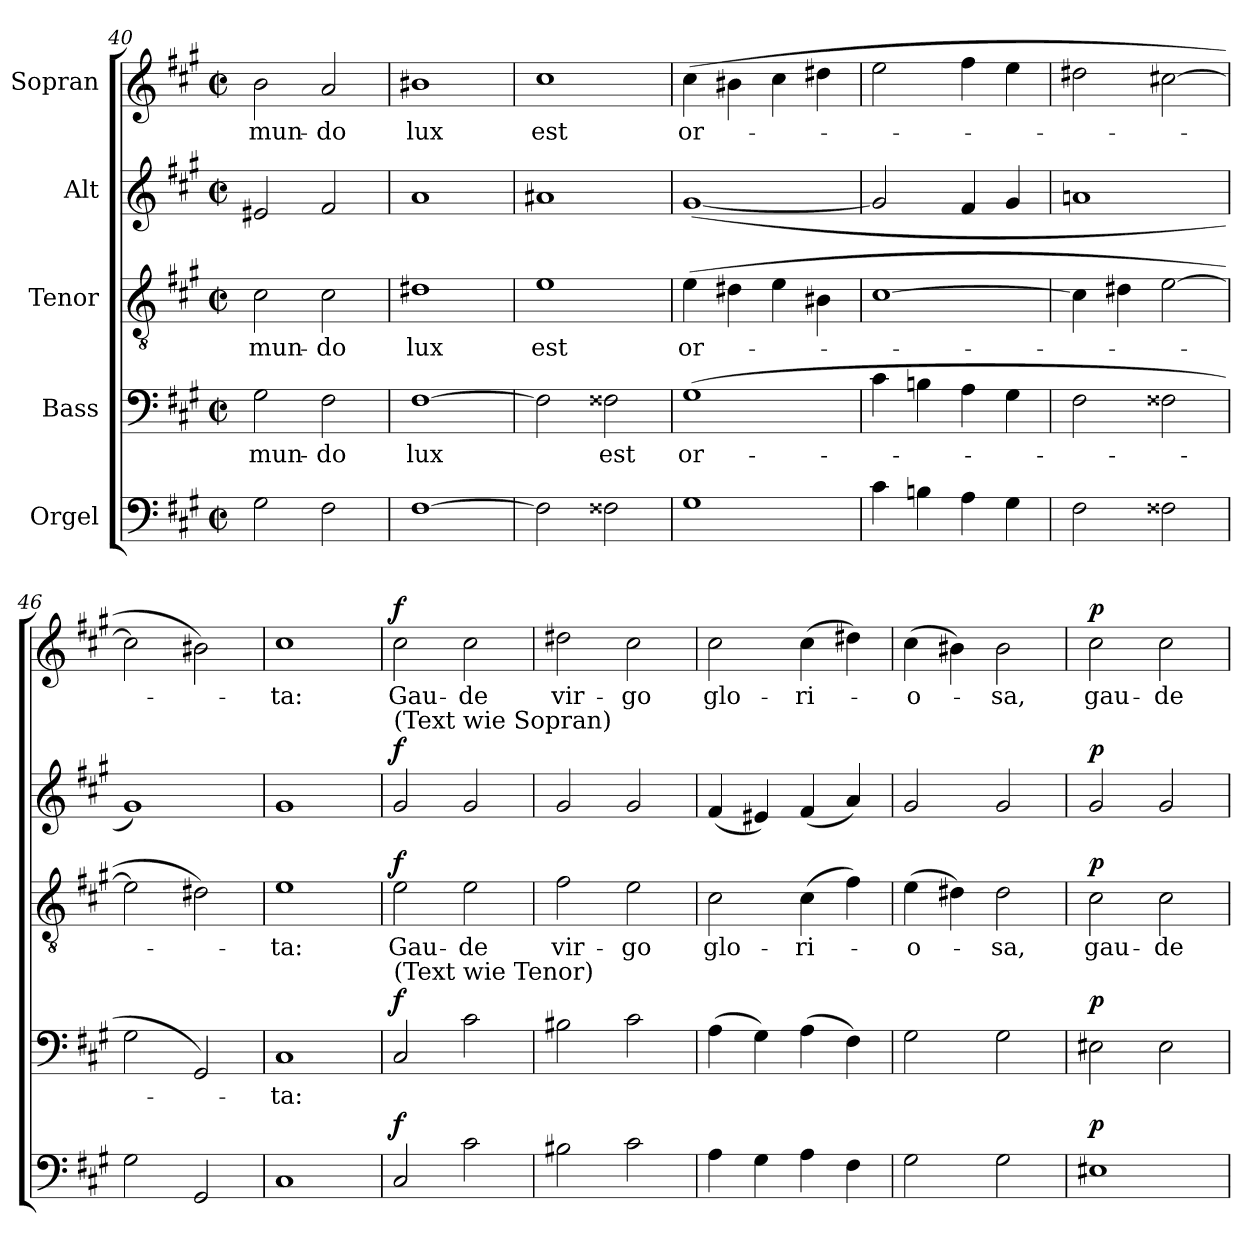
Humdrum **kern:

**kern	**dynam	**kern	**text	**dynam	**kern	**text	**dynam	**kern	**dynam	**kern	**text	**dynam
*part5	*part5	*part4	*part4	*part4	*part3	*part3	*part3	*part2	*part2	*part1	*part1	*part1
*staff5	*staff5	*staff4	*staff4	*staff4	*staff3	*staff3	*staff3	*staff2	*staff2	*staff1	*staff1	*staff1
*I"Orgel	*	*I"Bass	*	*	*I"Tenor	*	*	*I"Alt	*	*I"Sopran	*	*
*clefF4	*	*clefF4	*	*	*clefGv2	*	*	*clefG2	*	*clefG2	*	*
*k[f#c#g#]	*	*k[f#c#g#]	*	*	*k[f#c#g#]	*	*	*k[f#c#g#]	*	*k[f#c#g#]	*	*
*M2/2	*	*M2/2	*	*	*M2/2	*	*	*M2/2	*	*M2/2	*	*
*met(c|)	*	*met(c|)	*	*	*met(c|)	*	*	*met(c|)	*	*met(c|)	*	*
=40	=40	=40	=40	=40	=40	=40	=40	=40	=40	=40	=40	=40
!	!	!	!LO:LY:b	!	!	!LO:LY:b	!	!	!	!	!LO:LY:b	!
2G#\	.	2G#\	mun-	.	2c#\	mun-	.	2e#X/	.	2b\	mun-	.
!	!	!	!LO:LY:b	!	!	!LO:LY:b	!	!	!	!	!LO:LY:b	!
2F#\	.	2F#\	-do	.	2c#\	-do	.	2f#/	.	2a/	-do	.
=41	=41	=41	=41	=41	=41	=41	=41	=41	=41	=41	=41	=41
!	!	!	!LO:LY:b	!	!	!LO:LY:b	!	!	!	!	!LO:LY:b	!
[1F#	.	[1F#	lux	.	1d#X	lux	.	1a	.	1b#X	lux	.
=42	=42	=42	=42	=42	=42	=42	=42	=42	=42	=42	=42	=42
!	!	!	!	!	!	!LO:LY:b	!	!	!	!	!LO:LY:b	!
2F#\]	.	2F#\]	.	.	1e	est	.	1a#X	.	1cc#	est	.
!	!	!	!LO:LY:b	!	!	!	!	!	!	!	!	!
2F##X\	.	2F##X\	est	.	.	.	.	.	.	.	.	.
=43	=43	=43	=43	=43	=43	=43	=43	=43	=43	=43	=43	=43
!	!	!	!LO:LY:b	!	!	!LO:LY:b	!	!	!	!	!LO:LY:b	!
1G#	.	(1G#	or-	.	(4e\	or-	.	([1g#	.	(4cc#\	or-	.
.	.	.	.	.	4d#X\	.	.	.	.	4b#X\	.	.
.	.	.	.	.	4e\	.	.	.	.	4cc#\	.	.
.	.	.	.	.	4B#X\	.	.	.	.	4dd#X\	.	.
=44	=44	=44	=44	=44	=44	=44	=44	=44	=44	=44	=44	=44
4c#\	.	4c#\	.	.	[1c#	.	.	2g#/]	.	2ee\	.	.
4Bn\	.	4Bn\	.	.	.	.	.	.	.	.	.	.
4A\	.	4A\	.	.	.	.	.	4f#/	.	4ff#\	.	.
4G#\	.	4G#\	.	.	.	.	.	4g#/	.	4ee\	.	.
=45	=45	=45	=45	=45	=45	=45	=45	=45	=45	=45	=45	=45
2F#\	.	2F#\	.	.	4c#\]	.	.	1an	.	2dd#X\	.	.
.	.	.	.	.	4d#X\	.	.	.	.	.	.	.
2F##X\	.	2F##X\	.	.	[2e\	.	.	.	.	[2cc#X\	.	.
=46	=46	=46	=46	=46	=46	=46	=46	=46	=46	=46	=46	=46
2G#\	.	2G#\	.	.	2e\]	.	.	1g#)	.	2cc#\]	.	.
2GG#/	.	2GG#/)	.	.	2d#X\)	.	.	.	.	2b#X\)	.	.
=47	=47	=47	=47	=47	=47	=47	=47	=47	=47	=47	=47	=47
!	!	!	!LO:LY:b	!	!	!LO:LY:b	!	!	!	!	!LO:LY:b	!
1C#	.	1C#	-ta:	.	1e	-ta:	.	1g#	.	1cc#	-ta:	.
!!LO:LB:g=z
=48	=48	=48	=48	=48	=48	=48	=48	=48	=48	=48	=48	=48
!	!	!	!	!	!	!	!	!LO:TX:a:t=(Text wie Sopran)	!	!	!	!
!	!	!LO:TX:a:t=(Text wie Tenor)	!	!	!	!	!	!	!	!	!	!
!	!LO:DY:a	!	!	!LO:DY:a	!	!LO:LY:b	!LO:DY:a	!	!LO:DY:a	!	!LO:LY:b	!LO:DY:a
2C#/	f	2C#/	.	f	2e\	Gau-	f	2g#/	f	2cc#\	Gau-	f
!	!	!	!	!	!	!LO:LY:b	!	!	!	!	!LO:LY:b	!
2c#\	.	2c#\	.	.	2e\	-de	.	2g#/	.	2cc#\	-de	.
=49	=49	=49	=49	=49	=49	=49	=49	=49	=49	=49	=49	=49
!	!	!	!	!	!	!LO:LY:b	!	!	!	!	!LO:LY:b	!
2B#X\	.	2B#X\	.	.	2f#\	vir-	.	2g#/	.	2dd#X\	vir-	.
!	!	!	!	!	!	!LO:LY:b	!	!	!	!	!LO:LY:b	!
2c#\	.	2c#\	.	.	2e\	-go	.	2g#/	.	2cc#\	-go	.
=50	=50	=50	=50	=50	=50	=50	=50	=50	=50	=50	=50	=50
!	!	!	!	!	!	!LO:LY:b	!	!	!	!	!LO:LY:b	!
4A\	.	(4A\	.	.	2c#\	glo-	.	(4f#/	.	2cc#\	glo-	.
4G#\	.	4G#\)	.	.	.	.	.	4e#X/)	.	.	.	.
!	!	!	!	!	!	!LO:LY:b	!	!	!	!	!LO:LY:b	!
4A\	.	(4A\	.	.	(4c#\	-ri-	.	(4f#/	.	(4cc#\	-ri-	.
4F#\	.	4F#\)	.	.	4f#\)	.	.	4a/)	.	4dd#X\)	.	.
=51	=51	=51	=51	=51	=51	=51	=51	=51	=51	=51	=51	=51
!	!	!	!	!	!	!LO:LY:b	!	!	!	!	!LO:LY:b	!
2G#\	.	2G#\	.	.	(4e\	-o-	.	2g#/	.	(4cc#\	-o-	.
.	.	.	.	.	4d#X\)	.	.	.	.	4b#X\)	.	.
!	!	!	!	!	!	!LO:LY:b	!	!	!	!	!LO:LY:b	!
2G#\	.	2G#\	.	.	2d#\	-sa,	.	2g#/	.	2b#\	-sa,	.
=52	=52	=52	=52	=52	=52	=52	=52	=52	=52	=52	=52	=52
!	!LO:DY:a	!	!	!LO:DY:a	!	!LO:LY:b	!LO:DY:a	!	!LO:DY:a	!	!LO:LY:b	!LO:DY:a
1E#X	p	2E#X\	.	p	2c#\	gau-	p	2g#/	p	2cc#\	gau-	p
!	!	!	!	!	!	!LO:LY:b	!	!	!	!	!LO:LY:b	!
.	.	2E#\	.	.	2c#\	-de	.	2g#/	.	2cc#\	-de	.
=	=	=	=	=	=	=	=	=	=	=	=	=
*-	*-	*-	*-	*-	*-	*-	*-	*-	*-	*-	*-	*-
